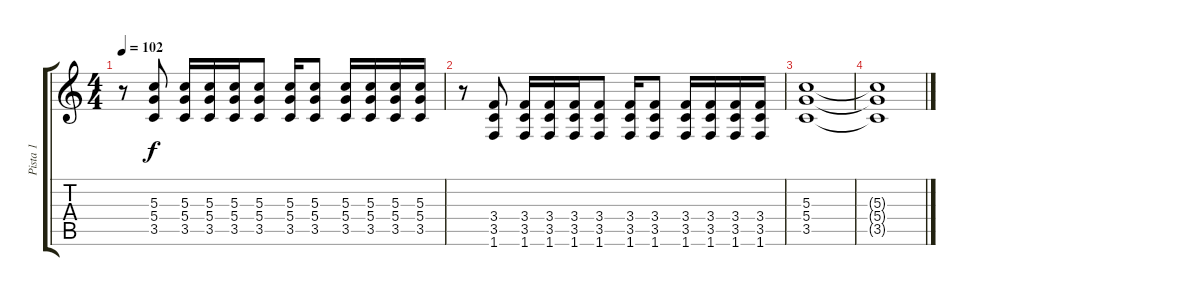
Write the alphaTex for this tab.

\track ("Pista 1" "Pista 1") {instrument distortionguitar}
\staff {score tabs}
\tuning (E4 B3 G3 D3 A2 E2) {hide}
\ts (4 4)
\tempo 102
\clef g2
\ks c
r.8{dy f} (5.3 5.4 3.5).8 (5.3 5.4 3.5).16 (5.3 5.4 3.5).16 (5.3 5.4 3.5).16 (5.3 5.4 3.5).8 (5.3 5.4 3.5).16 (5.3 5.4 3.5).8 (5.3 5.4 3.5).16 (5.3 5.4 3.5).16 (5.3 5.4 3.5).16 (5.3 5.4 3.5).16 |
r.8 (3.4 3.5 1.6).8 (3.4 3.5 1.6).16 (3.4 3.5 1.6).16 (3.4 3.5 1.6).16 (3.4 3.5 1.6).8 (3.4 3.5 1.6).16 (3.4 3.5 1.6).8 (3.4 3.5 1.6).16 (3.4 3.5 1.6).16 (3.4 3.5 1.6).16 (3.4 3.5 1.6).16 |
(5.3 5.4 3.5).1 |
(5.3{t} 5.4{t} 3.5{t}).1
